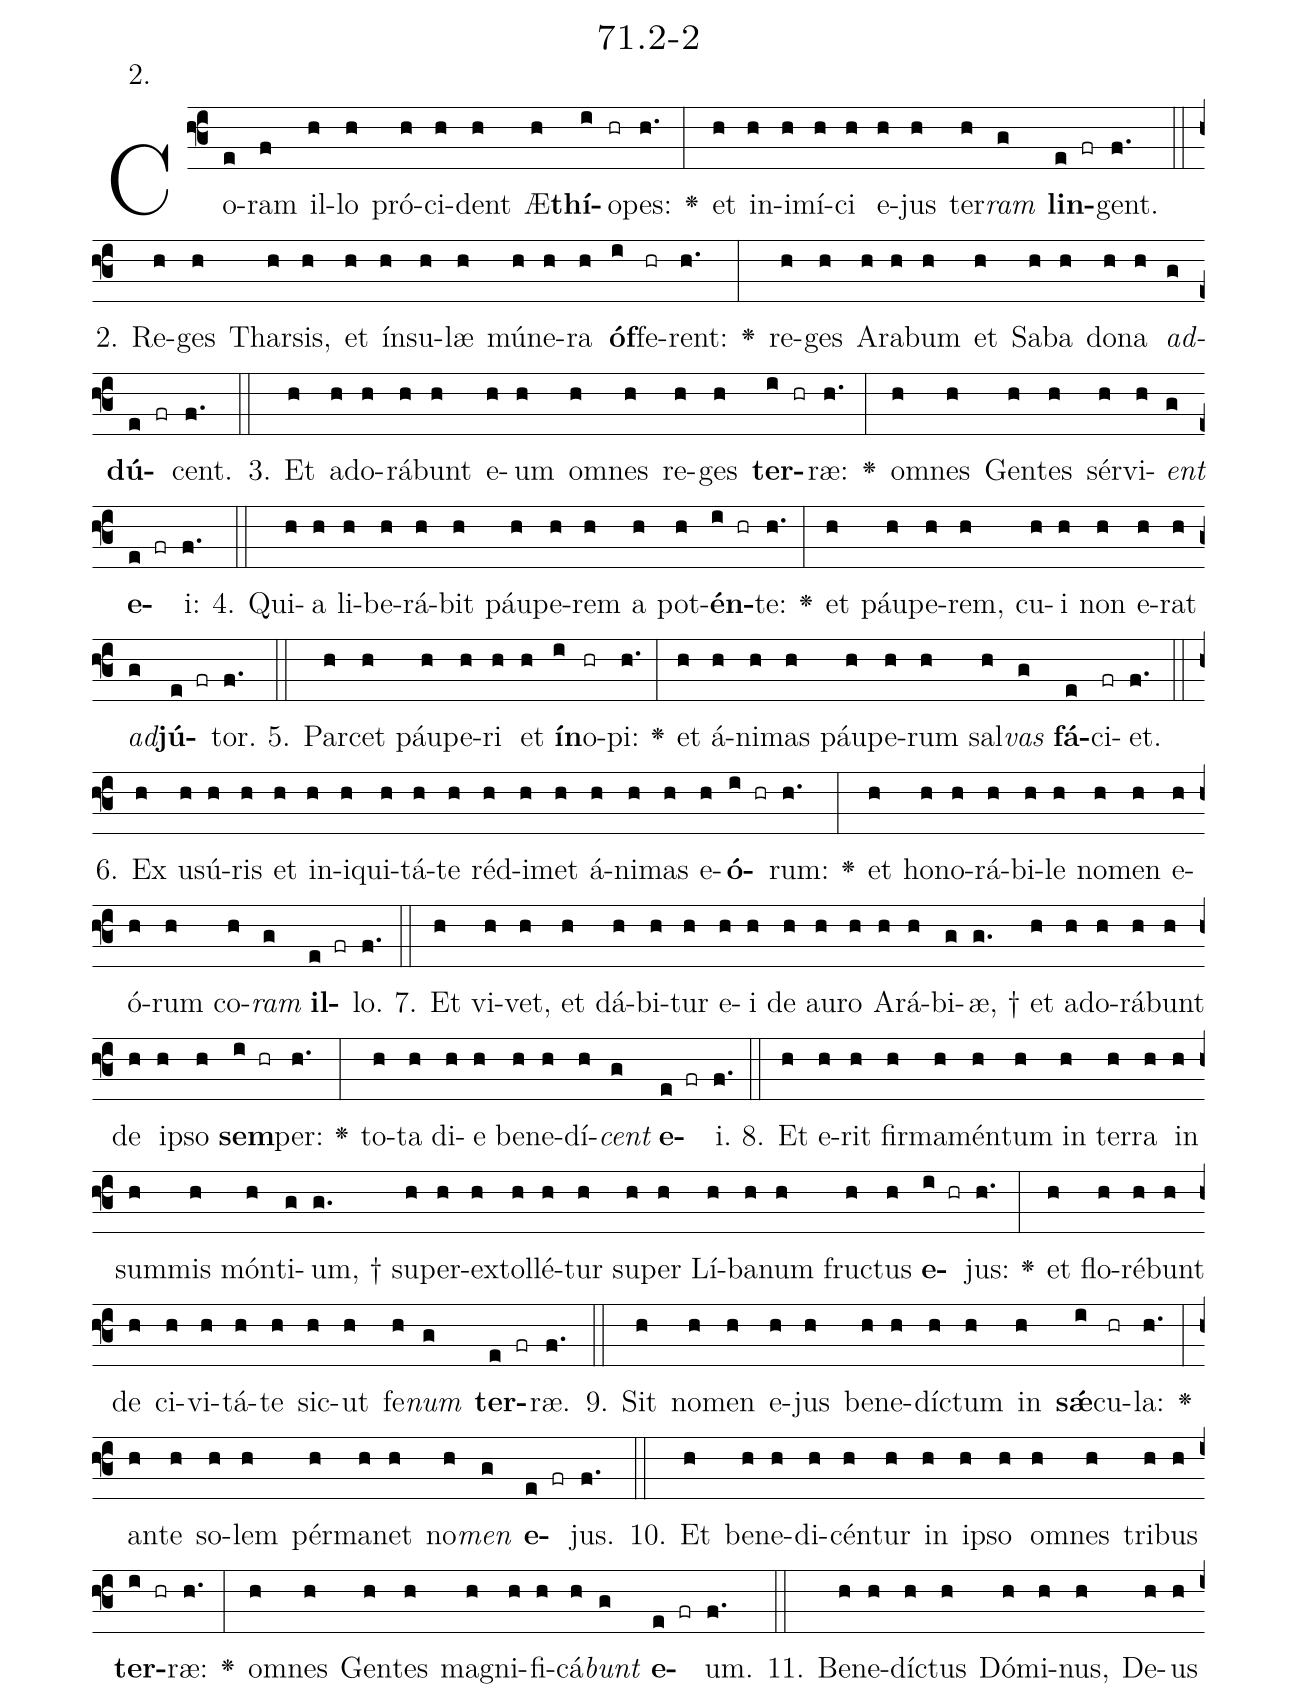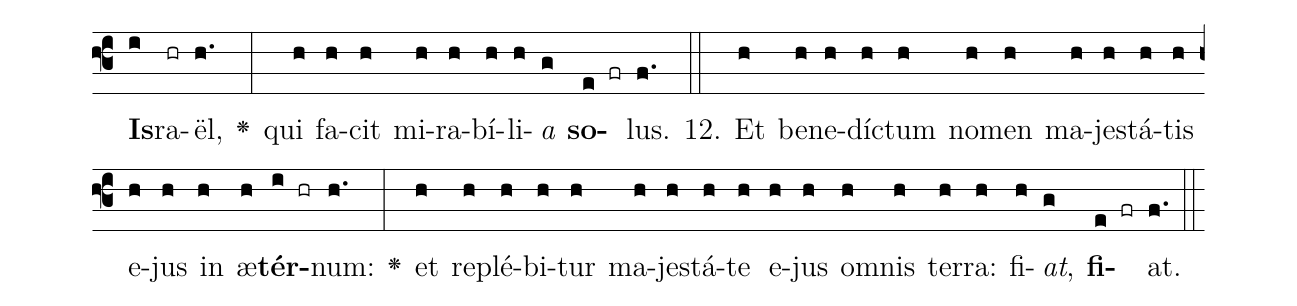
name: 71.2-2;
annotation: 2.;
%%
(f3)Co(e)ram(f) il(h)lo(h) pró(h)ci(h)dent(h) Æ(h)<b>thí</b>(i)o(hr)pes:(h.) <v>\greheightstar</v>(:) et(h) in(h)i(h)mí(h)ci(h) e(h)jus(h) ter(h)<i>ram</i>(g) <b>lin</b>(e fr)gent.(f.) (::)
2. Re(h)ges(h) Thar(h)sis,(h) et(h) ín(h)su(h)læ(h) mú(h)ne(h)ra(h) <b>óf</b>(i)fe(hr)rent:(h.) <v>\greheightstar</v>(:) re(h)ges(h) A(h)ra(h)bum(h) et(h) Sa(h)ba(h) do(h)na(h) <i>ad</i>(g)<b>dú</b>(e fr)cent.(f.) (::)
3. Et(h) ad(h)o(h)rá(h)bunt(h) e(h)um(h) om(h)nes(h) re(h)ges(h) <b>ter</b>(i hr)ræ:(h.) <v>\greheightstar</v>(:) om(h)nes(h) Gen(h)tes(h) sér(h)vi(h)<i>ent</i>(g) <b>e</b>(e fr)i:(f.) (::)
4. Qui(h)a(h) li(h)be(h)rá(h)bit(h) páu(h)pe(h)rem(h) a(h) pot(h)<b>én</b>(i hr)te:(h.) <v>\greheightstar</v>(:) et(h) páu(h)pe(h)rem,(h) cu(h)i(h) non(h) e(h)rat(h) <i>ad</i>(g)<b>jú</b>(e fr)tor.(f.) (::)
5. Par(h)cet(h) páu(h)pe(h)ri(h) et(h) <b>ín</b>(i)o(hr)pi:(h.) <v>\greheightstar</v>(:) et(h) á(h)ni(h)mas(h) páu(h)pe(h)rum(h) sal(h)<i>vas</i>(g) <b>fá</b>(e)ci(fr)et.(f.) (::)
6. Ex(h) u(h)sú(h)ris(h) et(h) in(h)i(h)qui(h)tá(h)te(h) réd(h)i(h)met(h) á(h)ni(h)mas(h) e(h)<b>ó</b>(i hr)rum:(h.) <v>\greheightstar</v>(:) et(h) ho(h)no(h)rá(h)bi(h)le(h) no(h)men(h) e(h)ó(h)rum(h) co(h)<i>ram</i>(g) <b>il</b>(e fr)lo.(f.) (::)
7. Et(h) vi(h)vet,(h) et(h) dá(h)bi(h)tur(h) e(h)i(h) de(h) au(h)ro(h) A(h)rá(h)bi(g)æ, †(g.) et(h) ad(h)o(h)rá(h)bunt(h) de(h) ip(h)so(h) <b>sem</b>(i hr)per:(h.) <v>\greheightstar</v>(:) to(h)ta(h) di(h)e(h) be(h)ne(h)dí(h)<i>cent</i>(g) <b>e</b>(e fr)i.(f.) (::)
8. Et(h) e(h)rit(h) fir(h)ma(h)mén(h)tum(h) in(h) ter(h)ra(h) in(h) sum(h)mis(h) món(h)ti(g)um, †(g.) su(h)per(h)ex(h)tol(h)lé(h)tur(h) su(h)per(h) Lí(h)ba(h)num(h) fruc(h)tus(h) <b>e</b>(i hr)jus:(h.) <v>\greheightstar</v>(:) et(h) flo(h)ré(h)bunt(h) de(h) ci(h)vi(h)tá(h)te(h) sic(h)ut(h) fe(h)<i>num</i>(g) <b>ter</b>(e fr)ræ.(f.) (::)
9. Sit(h) no(h)men(h) e(h)jus(h) be(h)ne(h)díc(h)tum(h) in(h) <b>sǽ</b>(i)cu(hr)la:(h.) <v>\greheightstar</v>(:) an(h)te(h) so(h)lem(h) pér(h)ma(h)net(h) no(h)<i>men</i>(g) <b>e</b>(e fr)jus.(f.) (::)
10. Et(h) be(h)ne(h)di(h)cén(h)tur(h) in(h) ip(h)so(h) om(h)nes(h) tri(h)bus(h) <b>ter</b>(i hr)ræ:(h.) <v>\greheightstar</v>(:) om(h)nes(h) Gen(h)tes(h) ma(h)gni(h)fi(h)cá(h)<i>bunt</i>(g) <b>e</b>(e fr)um.(f.) (::)
11. Be(h)ne(h)díc(h)tus(h) Dó(h)mi(h)nus,(h) De(h)us(h) <b>Is</b>(i)ra(hr)ël,(h.) <v>\greheightstar</v>(:) qui(h) fa(h)cit(h) mi(h)ra(h)bí(h)li(h)<i>a</i>(g) <b>so</b>(e fr)lus.(f.) (::)
12. Et(h) be(h)ne(h)díc(h)tum(h) no(h)men(h) ma(h)jes(h)tá(h)tis(h) e(h)jus(h) in(h) æ(h)<b>tér</b>(i hr)num:(h.) <v>\greheightstar</v>(:) et(h) re(h)plé(h)bi(h)tur(h) ma(h)jes(h)tá(h)te(h) e(h)jus(h) om(h)nis(h) ter(h)ra:(h) fi(h)<i>at</i>,(g) <b>fi</b>(e fr)at.(f.) (::)
